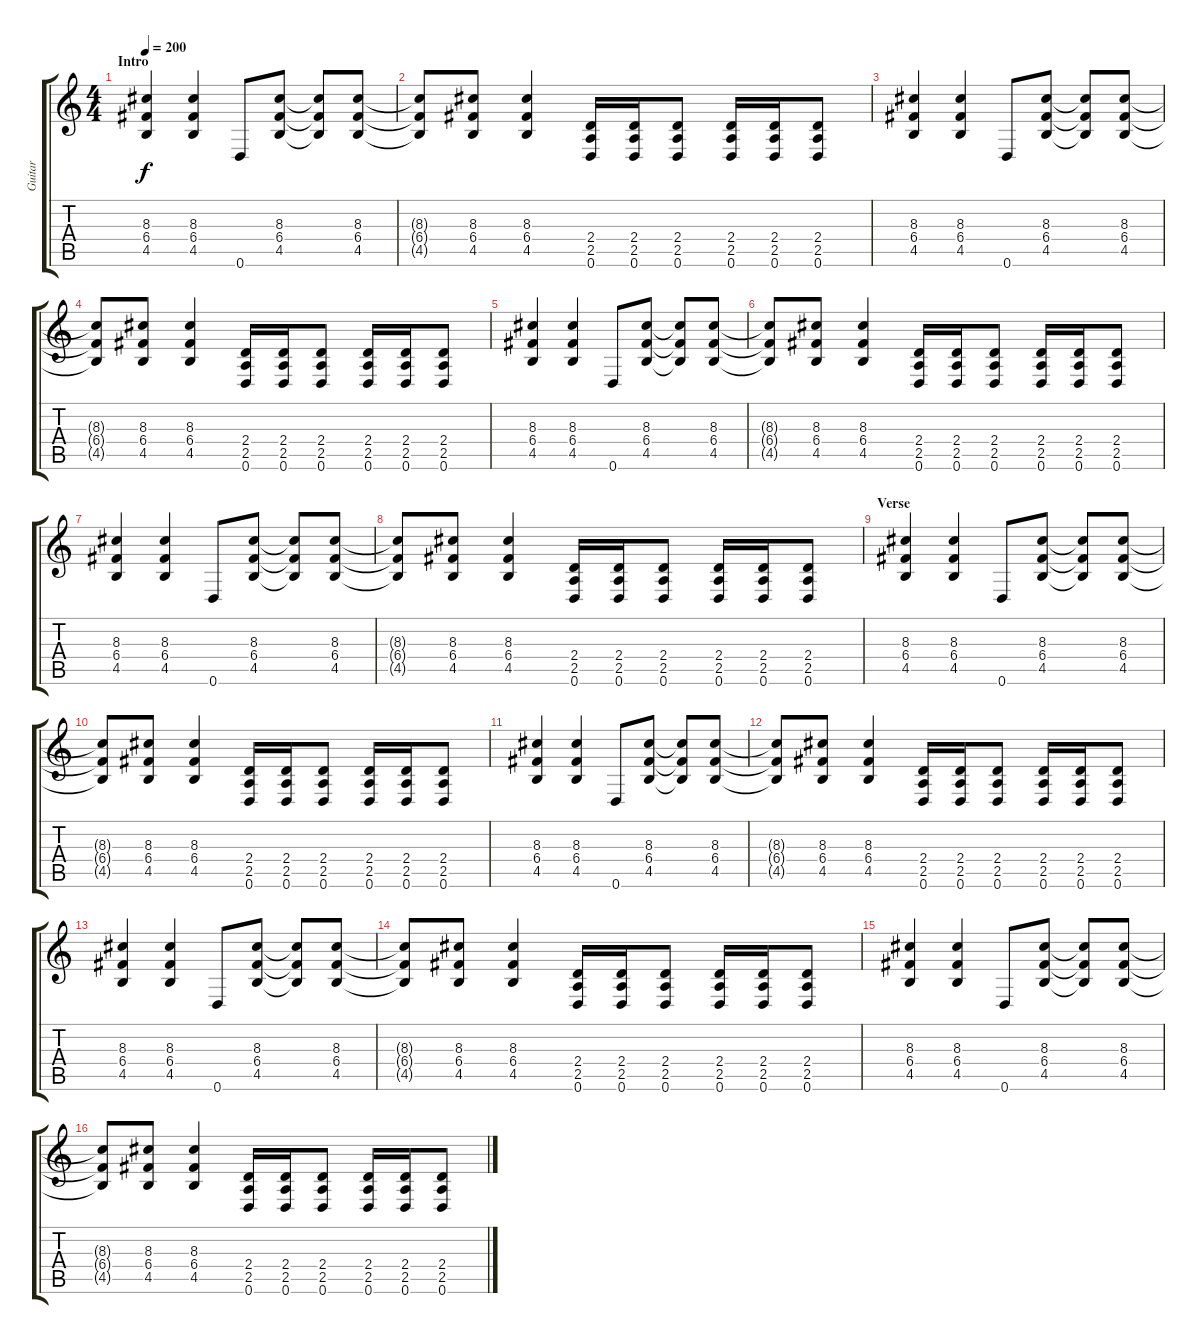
\track ("Guitar" "Guitar") {instrument overdrivenguitar}
\staff {score tabs}
\tuning (D4 A3 F3 C3 G2 D2) {hide}
\ts (4 4)
\section ("" "Intro")
\tempo 200
\clef g2
\ks c
(8.3 6.4 4.5).4{dy f instrument overdrivenguitar} (8.3 6.4 4.5).4 0.6.8 (8.3 6.4 4.5).8 (8.3{t} 6.4{t} 4.5{t}).8 (8.3 6.4 4.5).8 |
(8.3{t} 6.4{t} 4.5{t}).8 (8.3 6.4 4.5).8 (8.3 6.4 4.5).4 (2.4 2.5 0.6).16 (2.4 2.5 0.6).16 (2.4 2.5 0.6).8 (2.4 2.5 0.6).16 (2.4 2.5 0.6).16 (2.4 2.5 0.6).8 |
(8.3 6.4 4.5).4 (8.3 6.4 4.5).4 0.6.8 (8.3 6.4 4.5).8 (8.3{t} 6.4{t} 4.5{t}).8 (8.3 6.4 4.5).8 |
(8.3{t} 6.4{t} 4.5{t}).8 (8.3 6.4 4.5).8 (8.3 6.4 4.5).4 (2.4 2.5 0.6).16 (2.4 2.5 0.6).16 (2.4 2.5 0.6).8 (2.4 2.5 0.6).16 (2.4 2.5 0.6).16 (2.4 2.5 0.6).8 |
(8.3 6.4 4.5).4 (8.3 6.4 4.5).4 0.6.8 (8.3 6.4 4.5).8 (8.3{t} 6.4{t} 4.5{t}).8 (8.3 6.4 4.5).8 |
(8.3{t} 6.4{t} 4.5{t}).8 (8.3 6.4 4.5).8 (8.3 6.4 4.5).4 (2.4 2.5 0.6).16 (2.4 2.5 0.6).16 (2.4 2.5 0.6).8 (2.4 2.5 0.6).16 (2.4 2.5 0.6).16 (2.4 2.5 0.6).8 |
(8.3 6.4 4.5).4 (8.3 6.4 4.5).4 0.6.8 (8.3 6.4 4.5).8 (8.3{t} 6.4{t} 4.5{t}).8 (8.3 6.4 4.5).8 |
(8.3{t} 6.4{t} 4.5{t}).8 (8.3 6.4 4.5).8 (8.3 6.4 4.5).4 (2.4 2.5 0.6).16 (2.4 2.5 0.6).16 (2.4 2.5 0.6).8 (2.4 2.5 0.6).16 (2.4 2.5 0.6).16 (2.4 2.5 0.6).8 |
\section ("" "Verse")
(8.3 6.4 4.5).4 (8.3 6.4 4.5).4 0.6.8 (8.3 6.4 4.5).8 (8.3{t} 6.4{t} 4.5{t}).8 (8.3 6.4 4.5).8 |
(8.3{t} 6.4{t} 4.5{t}).8 (8.3 6.4 4.5).8 (8.3 6.4 4.5).4 (2.4 2.5 0.6).16 (2.4 2.5 0.6).16 (2.4 2.5 0.6).8 (2.4 2.5 0.6).16 (2.4 2.5 0.6).16 (2.4 2.5 0.6).8 |
(8.3 6.4 4.5).4 (8.3 6.4 4.5).4 0.6.8 (8.3 6.4 4.5).8 (8.3{t} 6.4{t} 4.5{t}).8 (8.3 6.4 4.5).8 |
(8.3{t} 6.4{t} 4.5{t}).8 (8.3 6.4 4.5).8 (8.3 6.4 4.5).4 (2.4 2.5 0.6).16 (2.4 2.5 0.6).16 (2.4 2.5 0.6).8 (2.4 2.5 0.6).16 (2.4 2.5 0.6).16 (2.4 2.5 0.6).8 |
(8.3 6.4 4.5).4 (8.3 6.4 4.5).4 0.6.8 (8.3 6.4 4.5).8 (8.3{t} 6.4{t} 4.5{t}).8 (8.3 6.4 4.5).8 |
(8.3{t} 6.4{t} 4.5{t}).8 (8.3 6.4 4.5).8 (8.3 6.4 4.5).4 (2.4 2.5 0.6).16 (2.4 2.5 0.6).16 (2.4 2.5 0.6).8 (2.4 2.5 0.6).16 (2.4 2.5 0.6).16 (2.4 2.5 0.6).8 |
(8.3 6.4 4.5).4 (8.3 6.4 4.5).4 0.6.8 (8.3 6.4 4.5).8 (8.3{t} 6.4{t} 4.5{t}).8 (8.3 6.4 4.5).8 |
(8.3{t} 6.4{t} 4.5{t}).8 (8.3 6.4 4.5).8 (8.3 6.4 4.5).4 (2.4 2.5 0.6).16 (2.4 2.5 0.6).16 (2.4 2.5 0.6).8 (2.4 2.5 0.6).16 (2.4 2.5 0.6).16 (2.4 2.5 0.6).8
